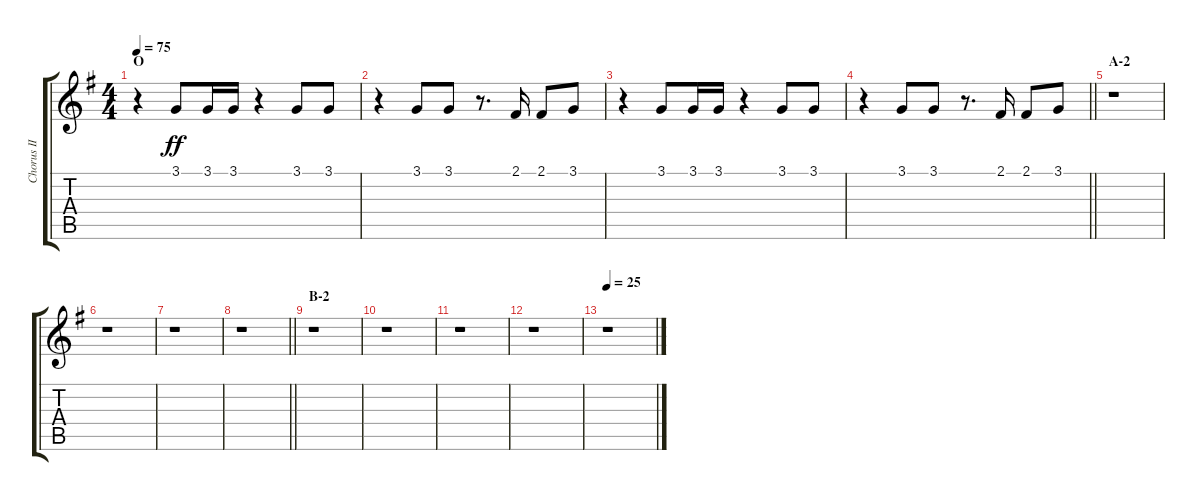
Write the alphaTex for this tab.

\track ("Chorus II" "Chorus II") {instrument voiceoohs}
\staff {score tabs}
\tuning (E4 B3 G3 D3 A2 E2) {hide}
\ts (4 4)
\section ("" "O")
\tempo 75
\clef g2
\ks g
r.4{dy ff} 3.1.8 3.1.16 3.1.16 r.4 3.1.8 3.1.8 |
r.4 3.1.8 3.1.8 r.8{d} 2.1.16 2.1.8 3.1.8 |
r.4 3.1.8 3.1.16 3.1.16 r.4 3.1.8 3.1.8 |
\barLineRight lightlight
r.4 3.1.8 3.1.8 r.8{d} 2.1.16 2.1.8 3.1.8 |
\section ("" "A-2")
r.1 |
r.1 |
r.1 |
\barLineRight lightlight
r.1 |
\section ("" "B-2")
r.1 |
r.1 |
r.1 |
r.1 |
\tempo 25
r.1
